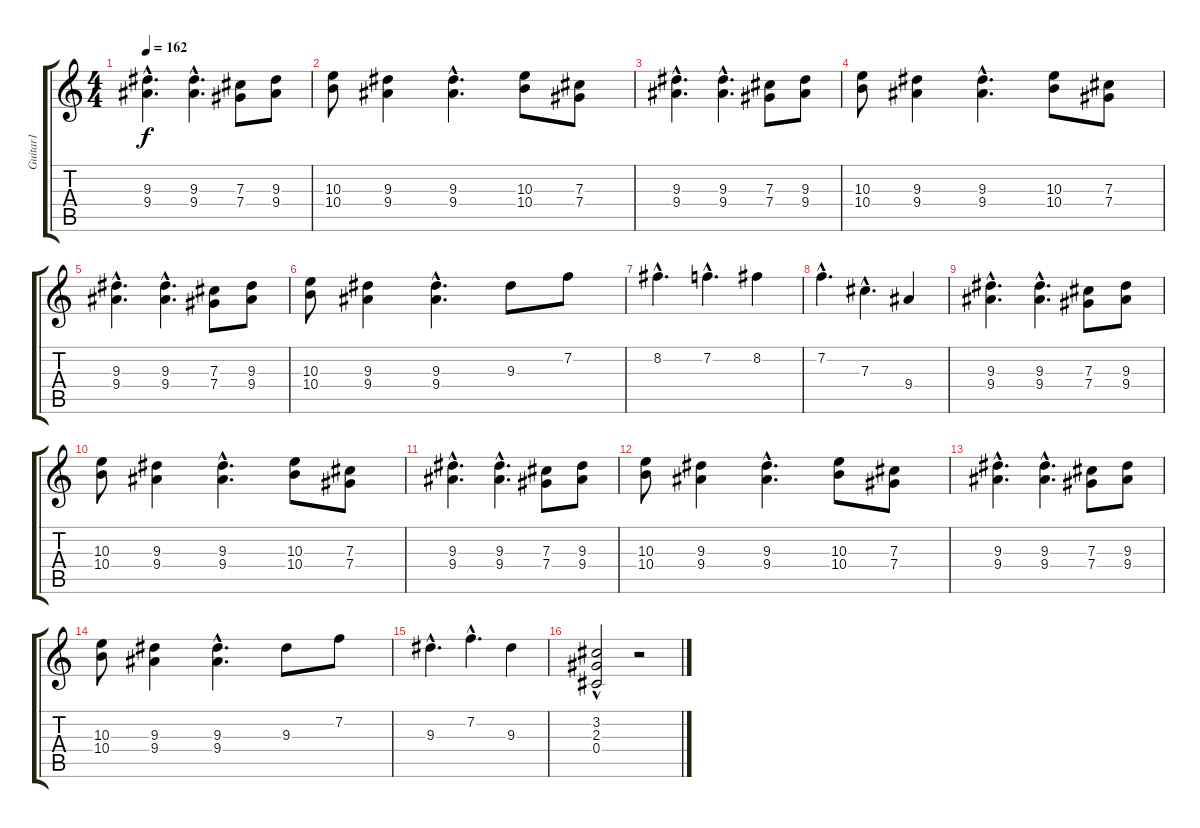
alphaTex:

\track ("Guitar1" "Guitar1") {instrument distortionguitar}
\staff {score tabs}
\tuning (Eb4 Bb3 Gb3 Db3 Ab2 Eb2) {hide}
\ts (4 4)
\tempo 162
\clef g2
\ks c
(9.3{hac} 9.4{hac}).4{d dy f} (9.3{hac} 9.4{hac}).4{d} (7.3 7.4).8 (9.3 9.4).8 |
(10.3 10.4).8 (9.3 9.4).4 (9.3{hac} 9.4{hac}).4{d} (10.3 10.4).8 (7.3 7.4).8 |
(9.3{hac} 9.4{hac}).4{d} (9.3{hac} 9.4{hac}).4{d} (7.3 7.4).8 (9.3 9.4).8 |
(10.3 10.4).8 (9.3 9.4).4 (9.3{hac} 9.4{hac}).4{d} (10.3 10.4).8 (7.3 7.4).8 |
(9.3{hac} 9.4{hac}).4{d} (9.3{hac} 9.4{hac}).4{d} (7.3 7.4).8 (9.3 9.4).8 |
(10.3 10.4).8 (9.3 9.4).4 (9.3{hac} 9.4{hac}).4{d} 9.3.8 7.2.8 |
8.2{hac}.4{d} 7.2{hac}.4{d} 8.2.4 |
7.2{hac}.4{d} 7.3{hac}.4{d} 9.4.4 |
(9.3{hac} 9.4{hac}).4{d} (9.3{hac} 9.4{hac}).4{d} (7.3 7.4).8 (9.3 9.4).8 |
(10.3 10.4).8 (9.3 9.4).4 (9.3{hac} 9.4{hac}).4{d} (10.3 10.4).8 (7.3 7.4).8 |
(9.3{hac} 9.4{hac}).4{d} (9.3{hac} 9.4{hac}).4{d} (7.3 7.4).8 (9.3 9.4).8 |
(10.3 10.4).8 (9.3 9.4).4 (9.3{hac} 9.4{hac}).4{d} (10.3 10.4).8 (7.3 7.4).8 |
(9.3{hac} 9.4{hac}).4{d} (9.3{hac} 9.4{hac}).4{d} (7.3 7.4).8 (9.3 9.4).8 |
(10.3 10.4).8 (9.3 9.4).4 (9.3{hac} 9.4{hac}).4{d} 9.3.8 7.2.8 |
9.3{hac}.4{d} 7.2{hac}.4{d} 9.3.4 |
(3.2 2.3{hac} 0.4{hac}).2 r.2
